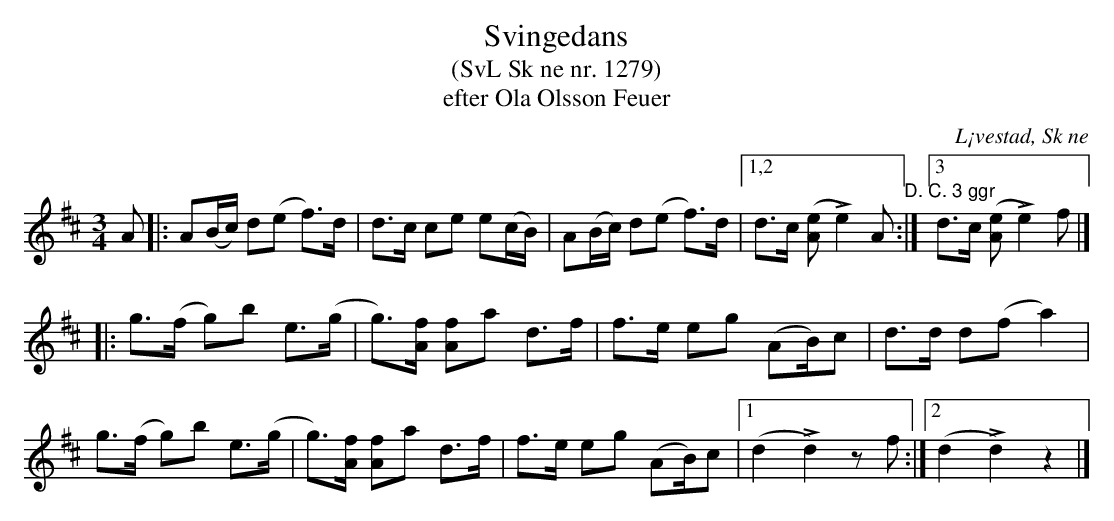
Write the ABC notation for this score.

X:1
T:Svingedans
T:(SvL Sk ne nr. 1279)
T:efter Ola Olsson Feuer
O:L¡vestad, Sk ne
M:3/4
L:1/8
Q:1/4=108
K:D
 A |: A(B/c/) d(e f)>d | d>c ce e(c/B/) | A(B/c/) d(e f)>d |1,2 d>c ([eA] Le2) A "D. C. 3 ggr":|3 d>c ([eA] Le2) f |]
|: g>(f g)b  e>(g | g)>[fA] [fA]a d>f | f>e eg (AB/)c | d>d d(f a2) |
   g>(f g)b  e>(g | g)>[fA] [fA]a d>f | f>e eg (AB/)c |1 (d2 Ld2) zf :|2 (d2 Ld2) z2 |]
